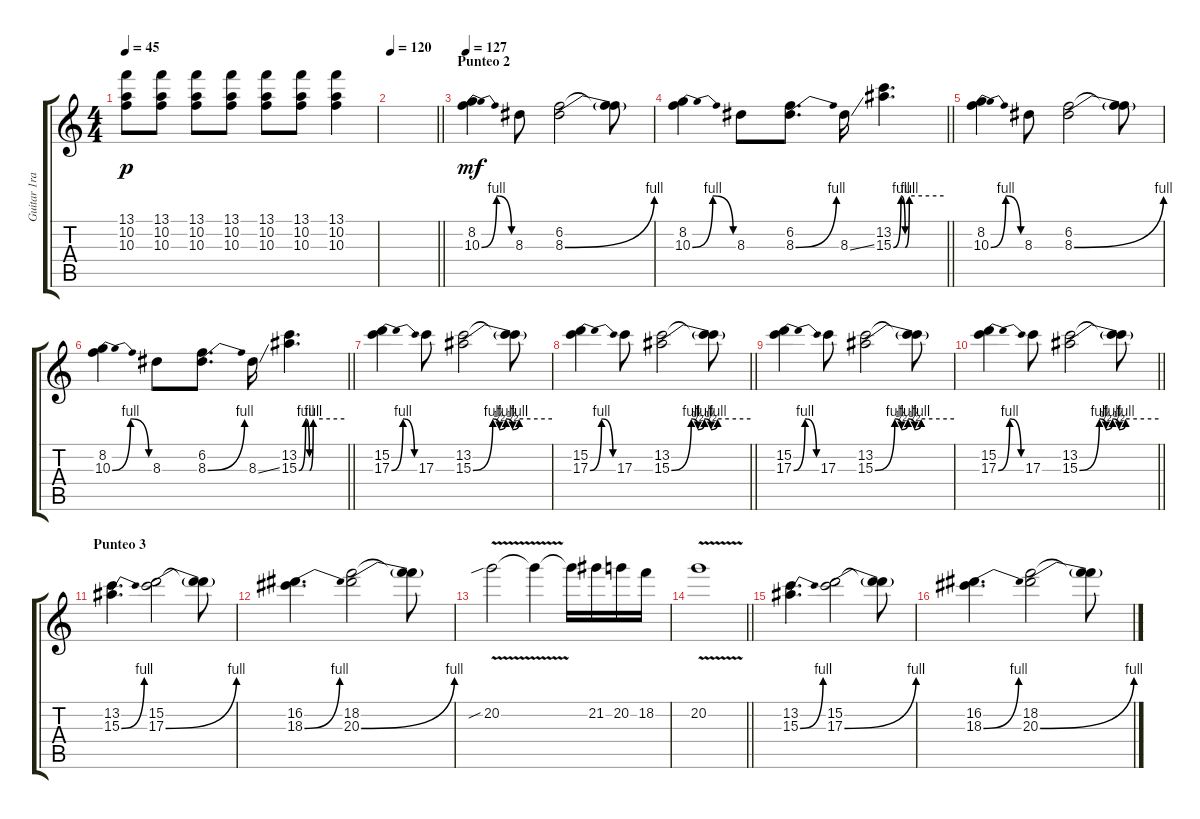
\track ("Guitar 1ra" "Guitar 1ra") {instrument electricguitarclean}
\staff {score tabs}
\tuning (E4 B3 G3 D3 A2 E2) {hide}
\ts (4 4)
\tempo 45
\clef g2
\ks c
(13.1 10.2 10.3).8{dy p} (13.1 10.2 10.3).8 (13.1 10.2 10.3).8 (13.1 10.2 10.3).8 (13.1 10.2 10.3).8 (13.1 10.2 10.3).8 (13.1 10.2 10.3).4 |
\tempo 120
\barLineRight lightlight
|
\section ("" "Punteo 2")
\tempo 127
(8.2 10.3{be (bendrelease 0 0 15 4 15 4 60 0)}).4{dy mf instrument distortionguitar} 8.3.8 (6.2 8.3{be (bend 0 0 60 4)}).2 (6.2{t} 8.3{t}).8 |
\barLineRight lightlight
(8.2 10.3{be (bendrelease 0 0 15 4 15 4 60 0)}).4 8.3.8 (6.2 8.3{be (bend 0 0 60 4)}).8{d} 8.3{ss}.16 (13.2 15.3{be (custom 0 0 9 4 14 0 19 4 60 4)}).4{d} |
(8.2 10.3{be (bendrelease 0 0 15 4 15 4 60 0)}).4 8.3.8 (6.2 8.3{be (bend 0 0 60 4)}).2 (6.2{t} 8.3{t}).8 |
\barLineRight lightlight
(8.2 10.3{be (bendrelease 0 0 15 4 15 4 60 0)}).4 8.3.8 (6.2 8.3{be (bend 0 0 60 4)}).8{d} 8.3{ss}.16 (13.2 15.3{be (custom 0 0 9 4 14 0 19 4 60 4)}).4{d} |
(15.2 17.3{be (bendrelease 0 0 20 4 30 4 60 0)}).4 17.3.8 (13.2 15.3{be (custom 0 0 15 4 20 2 25 4 30 2 35 4 60 4)}).2 (13.2{t} 15.3{t}).8 |
\barLineRight lightlight
(15.2 17.3{be (bendrelease 0 0 21 4 35 4 60 0)}).4 17.3.8 (13.2 15.3{be (custom 0 0 15 4 20 2 25 4 30 2 35 4 60 4)}).2 (13.2{t} 15.3{t}).8 |
(15.2 17.3{be (bendrelease 0 0 20 4 30 4 60 0)}).4 17.3.8 (13.2 15.3{be (custom 0 0 15 4 20 2 25 4 30 2 35 4 60 4)}).2 (13.2{t} 15.3{t}).8 |
\barLineRight lightlight
(15.2 17.3{be (bendrelease 0 0 21 4 35 4 60 0)}).4 17.3.8 (13.2 15.3{be (custom 0 0 15 4 20 2 25 4 30 2 35 4 60 4)}).2 (13.2{t} 15.3{t}).8 |
\section ("" "Punteo 3")
(13.2 15.3{be (bend 0 0 60 4)}).4{d} (15.2 17.3{be (bend 0 0 60 4)}).2 (15.2{t} 17.3{t}).8 |
(16.2 18.3{be (bend 0 0 60 4)}).4{d} (18.2 20.3{be (bend 0 0 60 4)}).2 (18.2{t} 20.3{t}).8 |
20.2{v sib}.2 20.2{t}.4 20.2{t}.16 21.2.16 20.2.16 18.2.16 |
\barLineRight lightlight
20.2{v}.1 |
(13.2 15.3{be (bend 0 0 60 4)}).4{d} (15.2 17.3{be (bend 0 0 60 4)}).2 (15.2{t} 17.3{t}).8 |
(16.2 18.3{be (bend 0 0 60 4)}).4{d} (18.2 20.3{be (bend 0 0 60 4)}).2 (18.2{t} 20.3{t}).8
